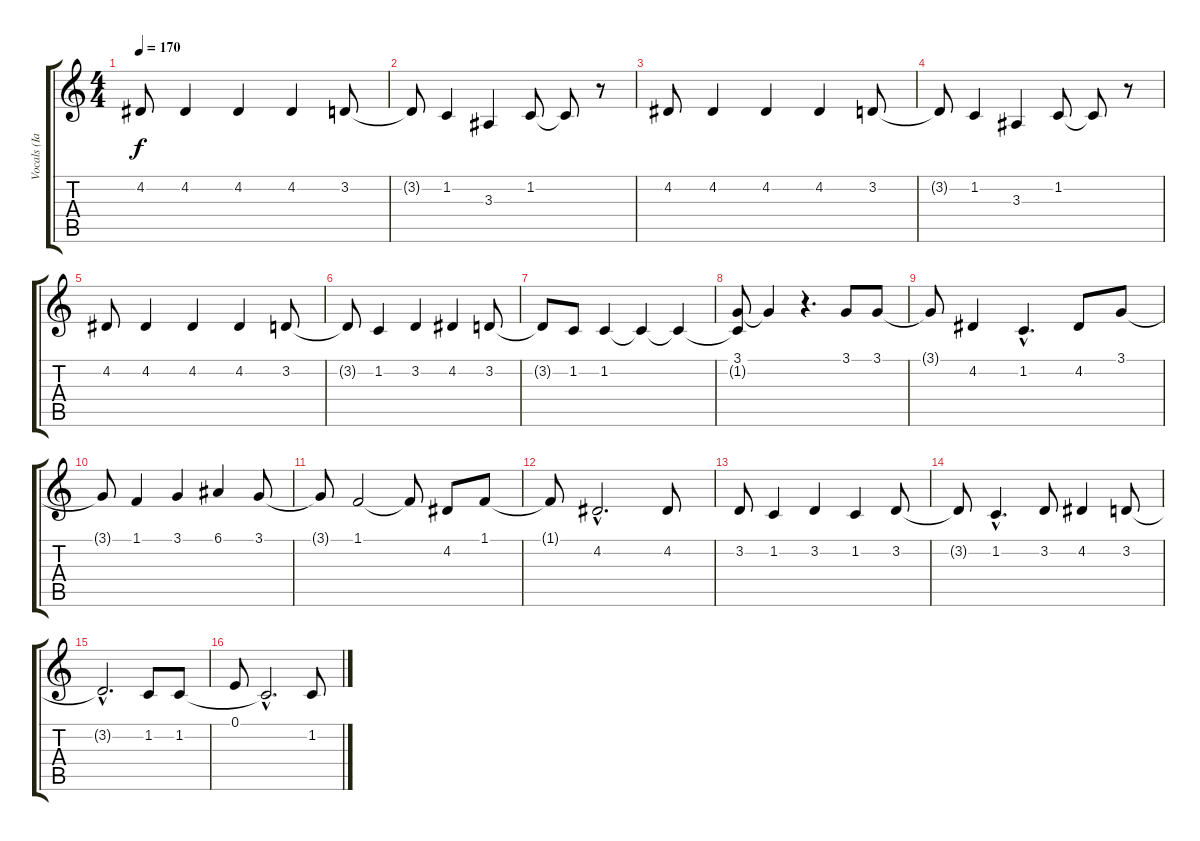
\track ("Vocals (Ian)" "Vocals (Ia") {instrument cello}
\staff {score tabs}
\tuning (E4 B3 G3 D3 A2 E2) {hide}
\ts (4 4)
\tempo 170
\clef g2
\ks c
4.2.8{dy f} 4.2.4 4.2.4 4.2.4 3.2.8 |
3.2{t}.8 1.2.4 3.3.4 1.2.8 1.2{t}.8 r.8 |
4.2.8 4.2.4 4.2.4 4.2.4 3.2.8 |
3.2{t}.8 1.2.4 3.3.4 1.2.8 1.2{t}.8 r.8 |
4.2.8 4.2.4 4.2.4 4.2.4 3.2.8 |
3.2{t}.8 1.2.4 3.2.4 4.2.4 3.2.8 |
3.2{t}.8 1.2.8 1.2.4 1.2{t}.4 1.2{t}.4 |
(3.1 1.2{t}).8 3.1{t}.4 r.4{d} 3.1.8 3.1.8 |
3.1{t}.8 4.2.4 1.2{hac}.4{d} 4.2.8 3.1.8 |
3.1{t}.8 1.1.4 3.1.4 6.1.4 3.1.8 |
3.1{t}.8 1.1.2 1.1{t}.8 4.2.8 1.1.8 |
1.1{t}.8 4.2{hac}.2{d} 4.2.8 |
3.2.8 1.2.4 3.2.4 1.2.4 3.2.8 |
3.2{t}.8 1.2{hac}.4{d} 3.2.8 4.2.4 3.2.8 |
3.2{hac t}.2{d} 1.2.8 1.2.8 |
0.1.8 1.2{hac t}.2{d} 1.2.8
